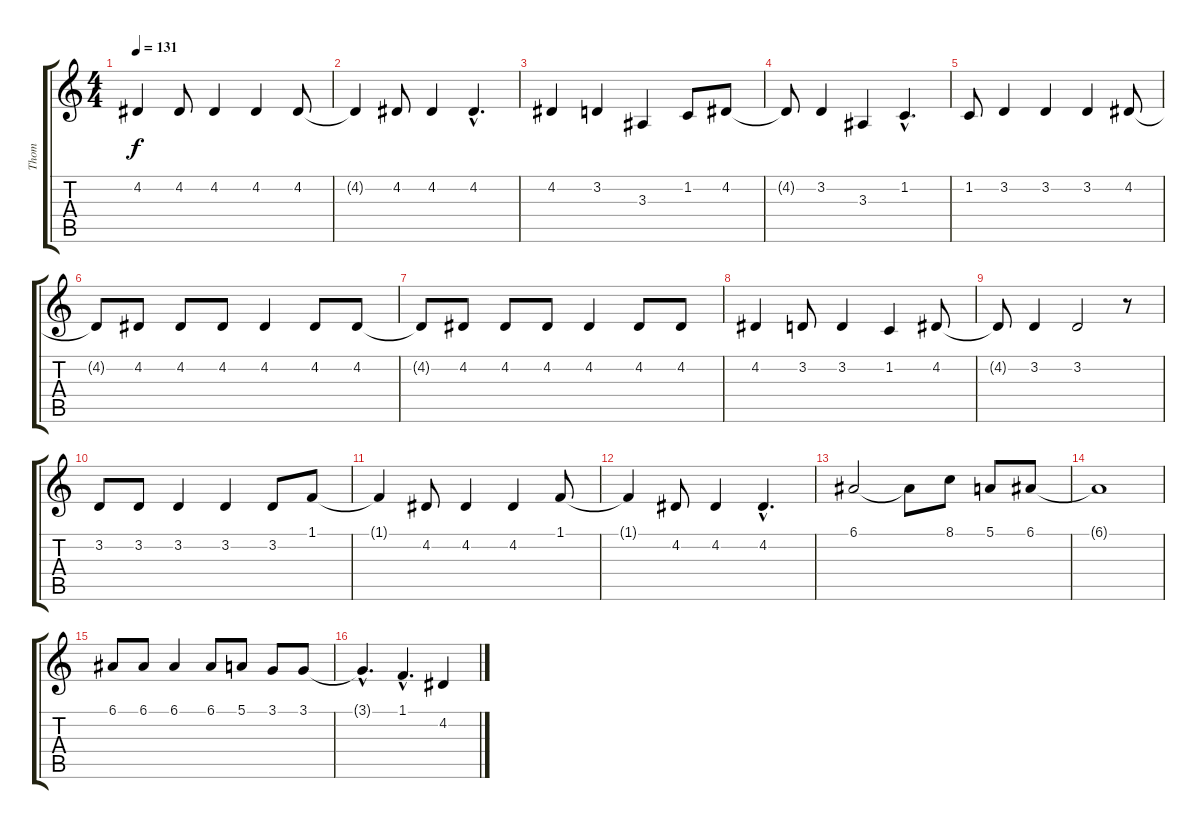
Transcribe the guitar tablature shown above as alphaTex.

\track ("Thom" "Thom") {instrument electricgrandpiano}
\staff {score tabs}
\tuning (E4 B3 G3 D3 A2 E2) {hide}
\ts (4 4)
\tempo 131
\clef g2
\ks c
4.2{t}.4{dy f} 4.2.8 4.2.4 4.2.4 4.2.8 |
4.2{t}.4 4.2.8 4.2.4 4.2{hac}.4{d} |
4.2.4 3.2.4 3.3.4 1.2.8 4.2.8 |
4.2{t}.8 3.2.4 3.3.4 1.2{hac}.4{d} |
1.2.8 3.2.4 3.2.4 3.2.4 4.2.8 |
4.2{t}.8 4.2.8 4.2.8 4.2.8 4.2.4 4.2.8 4.2.8 |
4.2{t}.8 4.2.8 4.2.8 4.2.8 4.2.4 4.2.8 4.2.8 |
4.2.4 3.2.8 3.2.4 1.2.4 4.2.8 |
4.2{t}.8 3.2.4 3.2.2 r.8 |
3.2.8 3.2.8 3.2.4 3.2.4 3.2.8 1.1.8 |
1.1{t}.4 4.2.8 4.2.4 4.2.4 1.1.8 |
1.1{t}.4 4.2.8 4.2.4 4.2{hac}.4{d} |
6.1.2 6.1{t}.8 8.1.8 5.1.8 6.1.8 |
6.1{t}.1 |
6.1.8 6.1.8 6.1.4 6.1.8 5.1.8 3.1.8 3.1.8 |
3.1{hac t}.4{d} 1.1{hac}.4{d} 4.2.4
